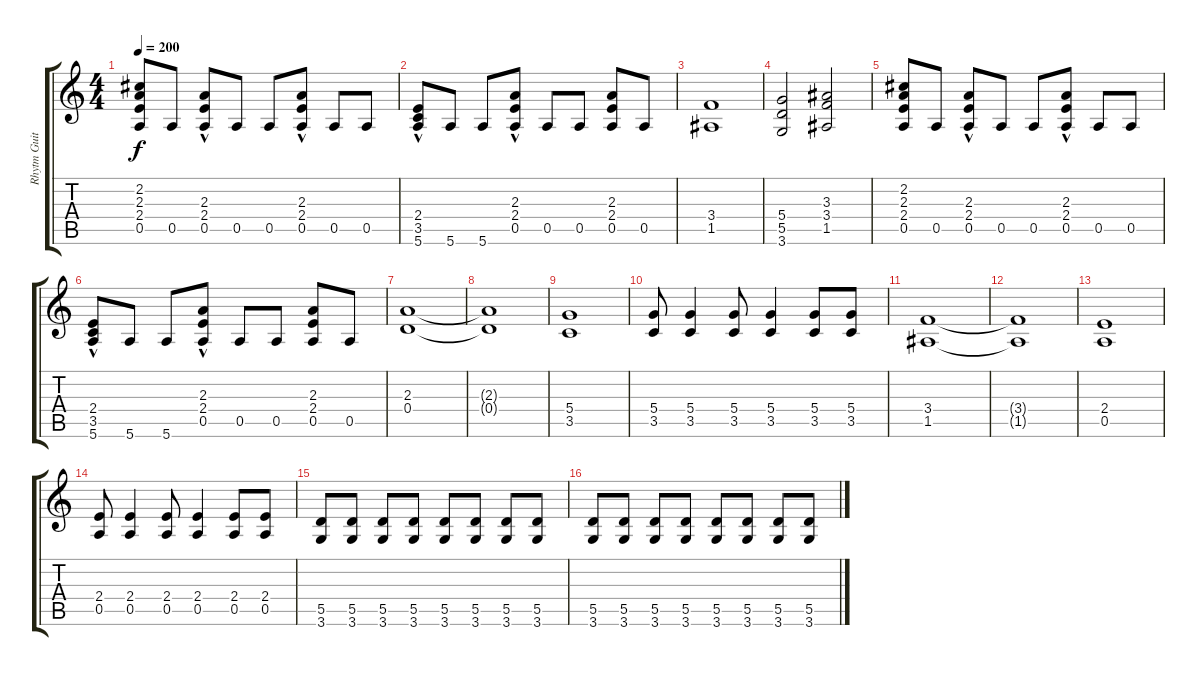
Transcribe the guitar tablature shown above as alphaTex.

\track ("Rhytm Guitar 1" "Rhytm Guit") {instrument distortionguitar}
\staff {score tabs}
\tuning (E4 B3 G3 D3 A2 E2) {hide}
\ts (4 4)
\tempo 200
\clef g2
\ks c
(2.2 2.3 2.4 0.5).8{dy f} 0.5.8 (2.3{hac} 2.4{hac} 0.5).8 0.5.8 0.5.8 (2.3{hac} 2.4{hac} 0.5).8 0.5.8 0.5.8 |
(2.4{hac} 3.5 5.6).8 5.6.8 5.6.8 (2.3{hac} 2.4{hac} 0.5).8 0.5.8 0.5.8 (2.3 2.4 0.5).8 0.5.8 |
(3.4 1.5).1 |
(5.4 5.5 3.6).2 (3.3 3.4 1.5).2 |
(2.2 2.3 2.4 0.5).8 0.5.8 (2.3{hac} 2.4{hac} 0.5).8 0.5.8 0.5.8 (2.3{hac} 2.4{hac} 0.5).8 0.5.8 0.5.8 |
(2.4{hac} 3.5 5.6).8 5.6.8 5.6.8 (2.3{hac} 2.4{hac} 0.5).8 0.5.8 0.5.8 (2.3 2.4 0.5).8 0.5.8 |
(2.3 0.4).1{volume 11} |
(2.3{t} 0.4{t}).1 |
(5.4 3.5).1 |
(5.4 3.5).8 (5.4 3.5).4 (5.4 3.5).8 (5.4 3.5).4 (5.4 3.5).8 (5.4 3.5).8 |
(3.4 1.5).1 |
(3.4{t} 1.5{t}).1 |
(2.4 0.5).1 |
(2.4 0.5).8 (2.4 0.5).4 (2.4 0.5).8 (2.4 0.5).4 (2.4 0.5).8 (2.4 0.5).8 |
(5.5 3.6).8 (5.5 3.6).8 (5.5 3.6).8 (5.5 3.6).8 (5.5 3.6).8 (5.5 3.6).8 (5.5 3.6).8 (5.5 3.6).8 |
(5.5 3.6).8 (5.5 3.6).8 (5.5 3.6).8 (5.5 3.6).8 (5.5 3.6).8 (5.5 3.6).8 (5.5 3.6).8 (5.5 3.6).8
